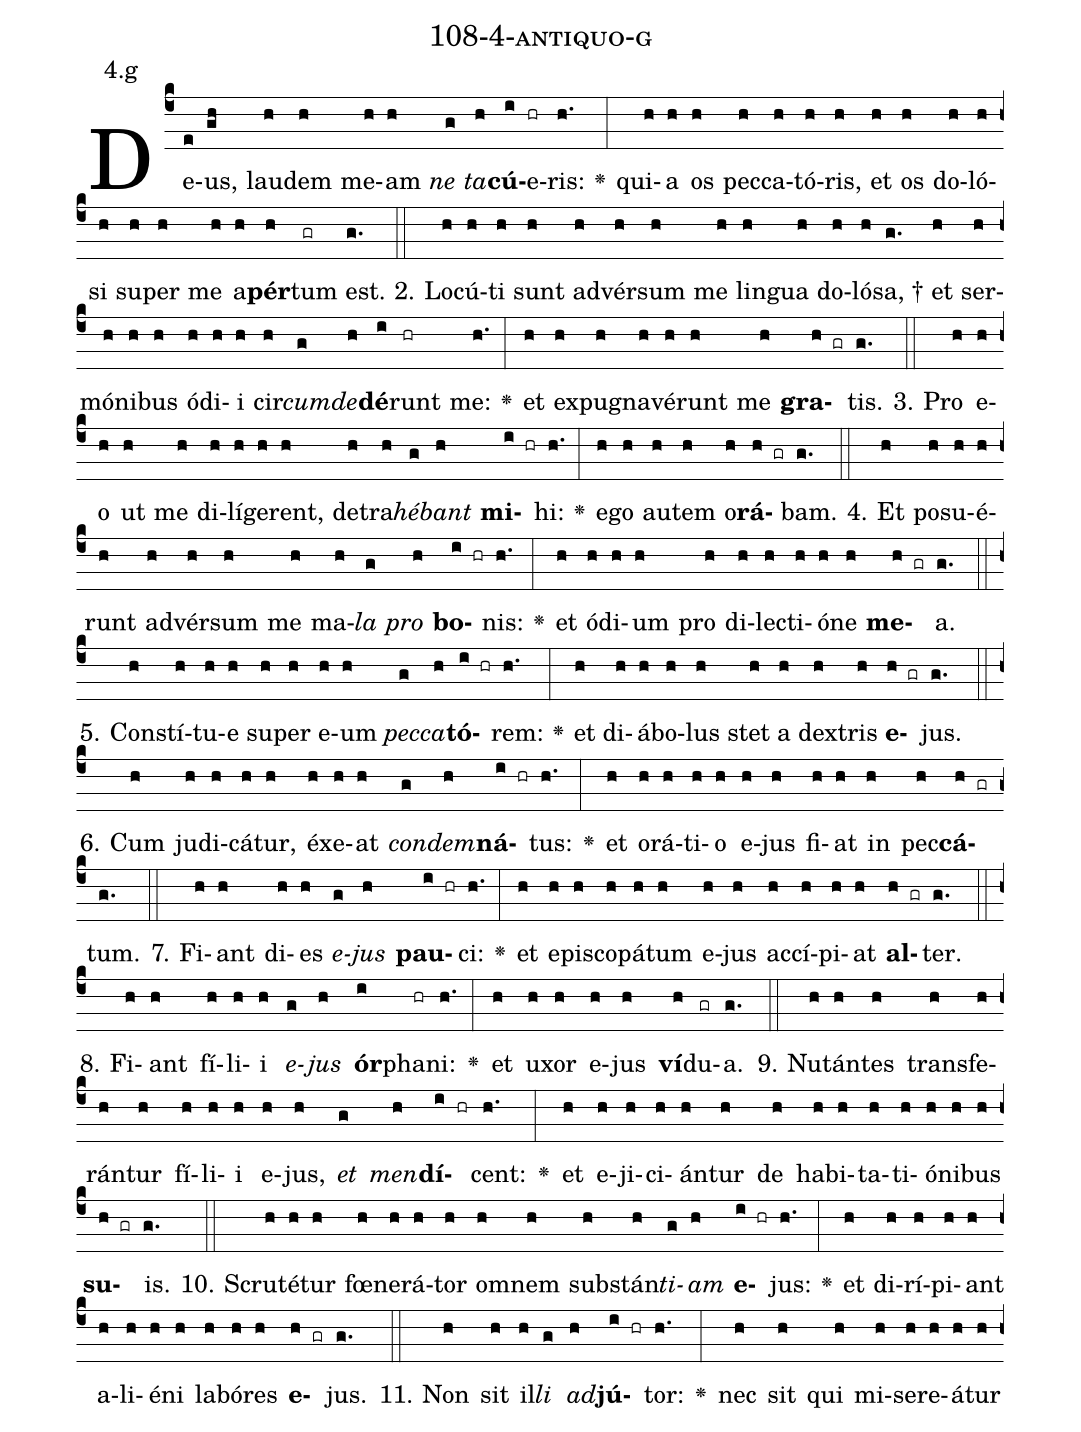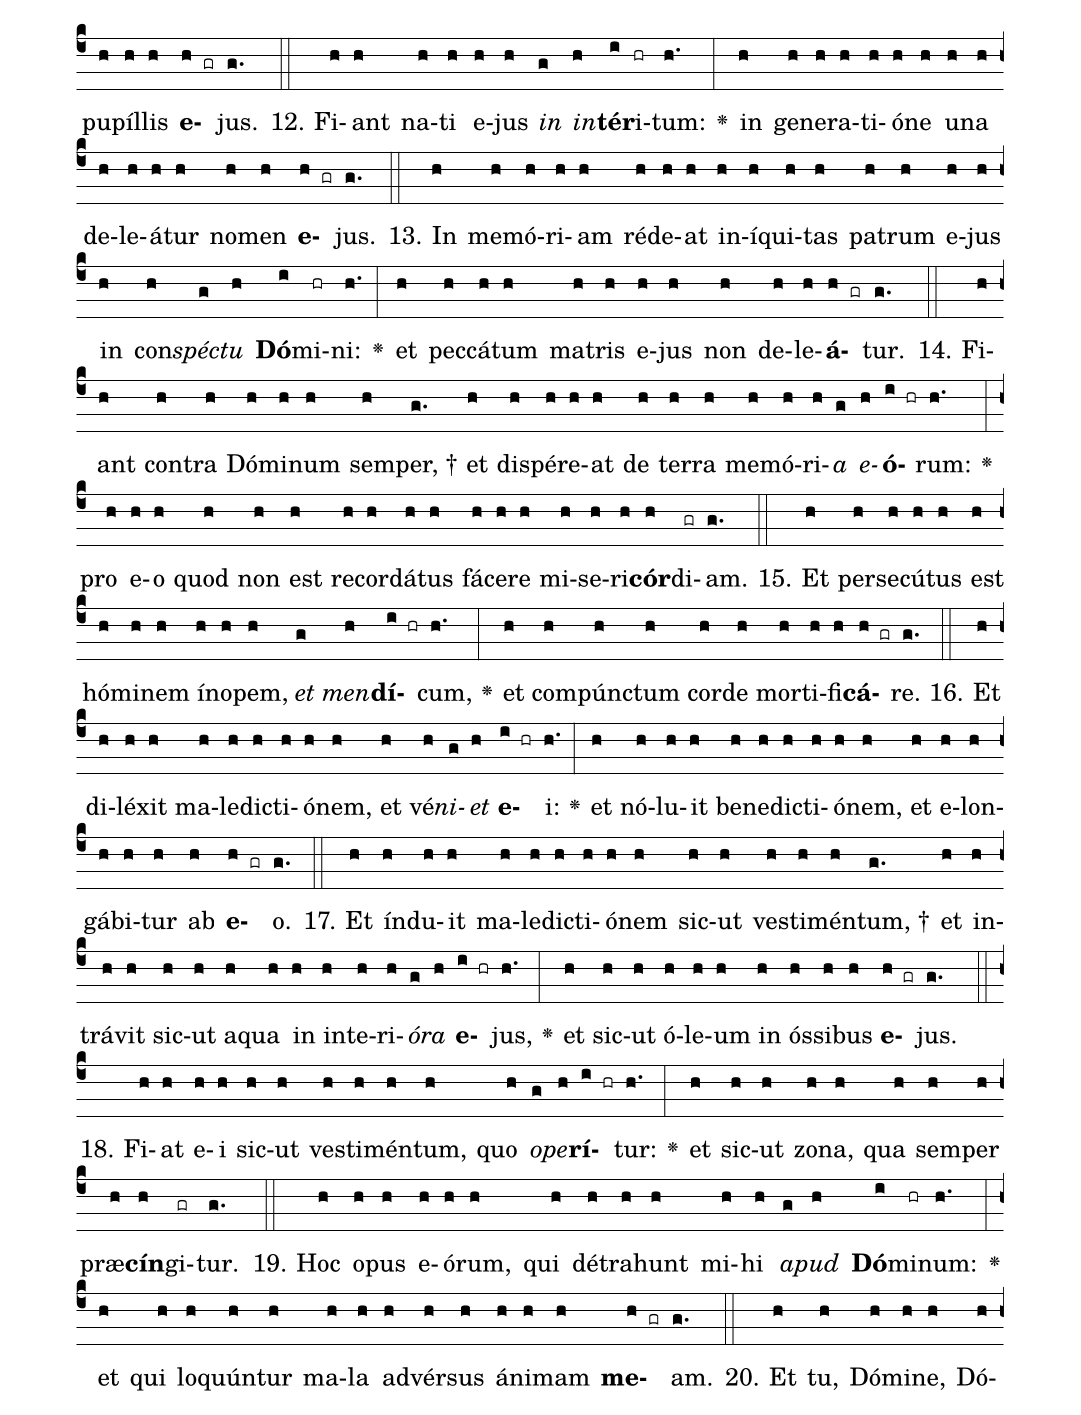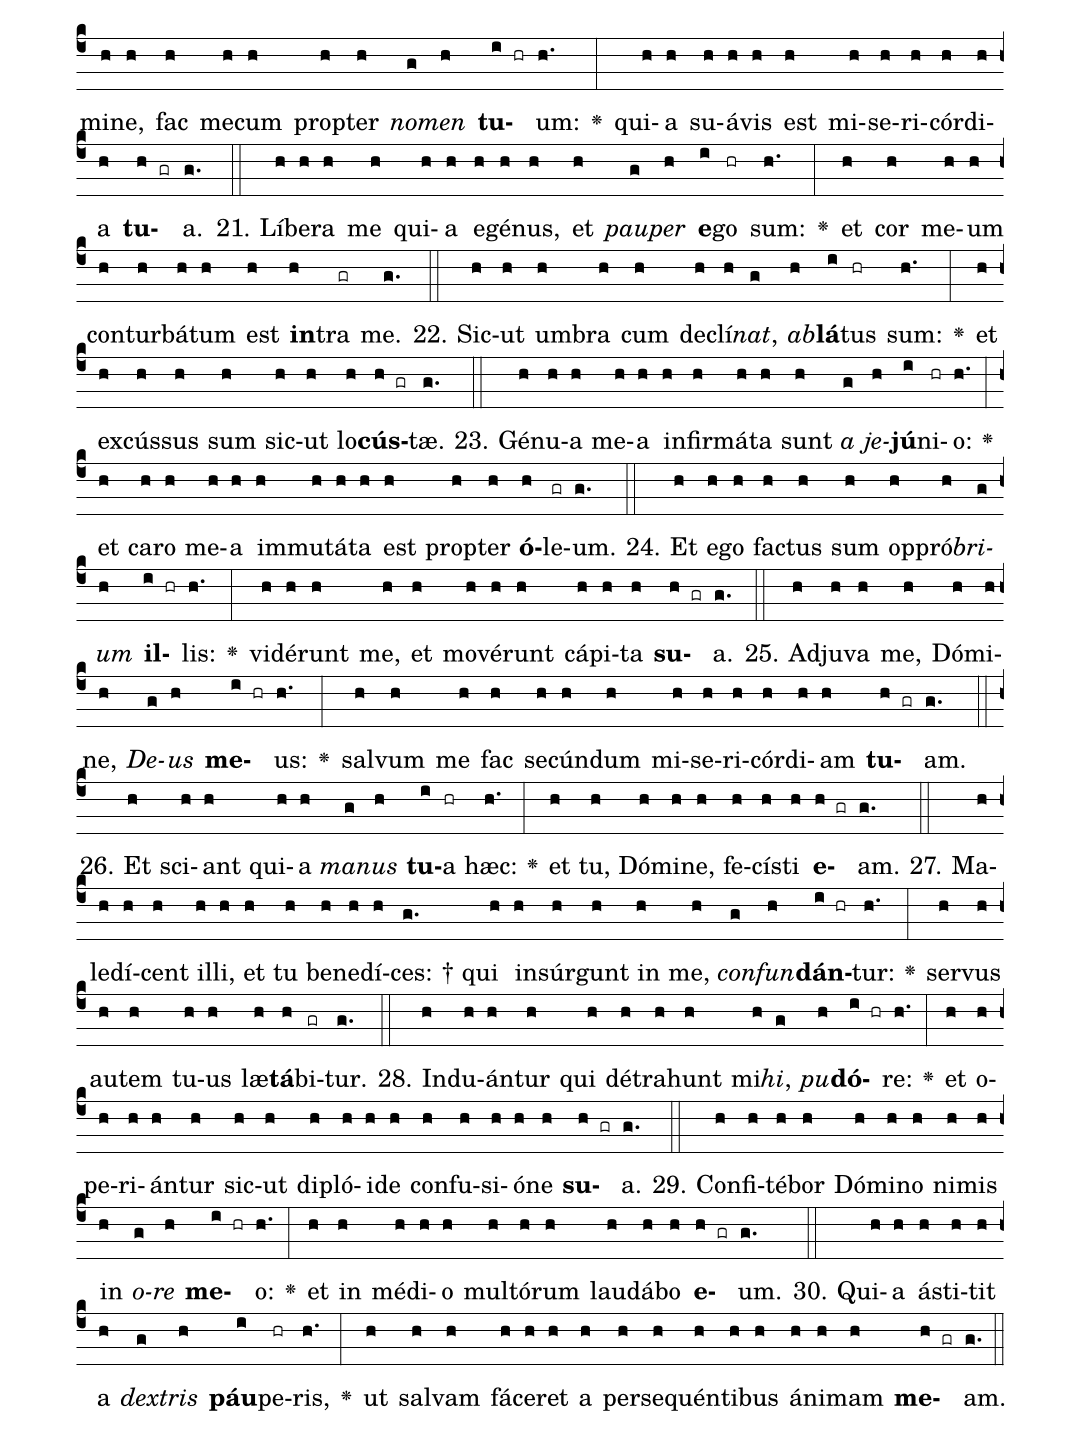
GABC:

name: 108-4-antiquo-g;
annotation: 4.g;
%%
(c4)De(e)us,(gh) lau(h)dem(h) me(h)am(h) <i>ne</i>(g) <i>ta</i>(h)<b>cú</b>(i)e(hr)ris:(h.) <v>\greheightstar</v>(:) qui(h)a(h) os(h) pec(h)ca(h)tó(h)ris,(h) et(h) os(h) do(h)ló(h)si(h) su(h)per(h) me(h) a(h)<b>pér</b>(h)tum(gr) est.(g.) (::)
2. Lo(h)cú(h)ti(h) sunt(h) ad(h)vér(h)sum(h) me(h) lin(h)gua(h) do(h)ló(h)sa, †(g.) et(h) ser(h)mó(h)ni(h)bus(h) ó(h)di(h)i(h) cir(h)<i>cum</i>(g)<i>de</i>(h)<b>dé</b>(i)runt(hr) me:(h.) <v>\greheightstar</v>(:) et(h) ex(h)pu(h)gna(h)vé(h)runt(h) me(h) <b>gra</b>(h gr)tis.(g.) (::)
3. Pro(h) e(h)o(h) ut(h) me(h) di(h)lí(h)ge(h)rent,(h) de(h)tra(h)<i>hé</i>(g)<i>bant</i>(h) <b>mi</b>(i hr)hi:(h.) <v>\greheightstar</v>(:) e(h)go(h) au(h)tem(h) o(h)<b>rá</b>(h gr)bam.(g.) (::)
4. Et(h) po(h)su(h)é(h)runt(h) ad(h)vér(h)sum(h) me(h) ma(h)<i>la</i>(g) <i>pro</i>(h) <b>bo</b>(i hr)nis:(h.) <v>\greheightstar</v>(:) et(h) ó(h)di(h)um(h) pro(h) di(h)lec(h)ti(h)ó(h)ne(h) <b>me</b>(h gr)a.(g.) (::)
5. Con(h)stí(h)tu(h)e(h) su(h)per(h) e(h)um(h) <i>pec</i>(g)<i>ca</i>(h)<b>tó</b>(i hr)rem:(h.) <v>\greheightstar</v>(:) et(h) di(h)á(h)bo(h)lus(h) stet(h) a(h) dex(h)tris(h) <b>e</b>(h gr)jus.(g.) (::)
6. Cum(h) ju(h)di(h)cá(h)tur,(h) éx(h)e(h)at(h) <i>con</i>(g)<i>dem</i>(h)<b>ná</b>(i hr)tus:(h.) <v>\greheightstar</v>(:) et(h) o(h)rá(h)ti(h)o(h) e(h)jus(h) fi(h)at(h) in(h) pec(h)<b>cá</b>(h gr)tum.(g.) (::)
7. Fi(h)ant(h) di(h)es(h) <i>e</i>(g)<i>jus</i>(h) <b>pau</b>(i hr)ci:(h.) <v>\greheightstar</v>(:) et(h) e(h)pis(h)co(h)pá(h)tum(h) e(h)jus(h) ac(h)cí(h)pi(h)at(h) <b>al</b>(h gr)ter.(g.) (::)
8. Fi(h)ant(h) fí(h)li(h)i(h) <i>e</i>(g)<i>jus</i>(h) <b>ór</b>(i)pha(hr)ni:(h.) <v>\greheightstar</v>(:) et(h) u(h)xor(h) e(h)jus(h) <b>ví</b>(h)du(gr)a.(g.) (::)
9. Nu(h)tán(h)tes(h) trans(h)fe(h)rán(h)tur(h) fí(h)li(h)i(h) e(h)jus,(h) <i>et</i>(g) <i>men</i>(h)<b>dí</b>(i hr)cent:(h.) <v>\greheightstar</v>(:) et(h) e(h)ji(h)ci(h)án(h)tur(h) de(h) ha(h)bi(h)ta(h)ti(h)ó(h)ni(h)bus(h) <b>su</b>(h gr)is.(g.) (::)
10. Scru(h)té(h)tur(h) fœ(h)ne(h)rá(h)tor(h) om(h)nem(h) sub(h)stán(h)<i>ti</i>(g)<i>am</i>(h) <b>e</b>(i hr)jus:(h.) <v>\greheightstar</v>(:) et(h) di(h)rí(h)pi(h)ant(h) a(h)li(h)é(h)ni(h) la(h)bó(h)res(h) <b>e</b>(h gr)jus.(g.) (::)
11. Non(h) sit(h) il(h)<i>li</i>(g) <i>ad</i>(h)<b>jú</b>(i hr)tor:(h.) <v>\greheightstar</v>(:) nec(h) sit(h) qui(h) mi(h)se(h)re(h)á(h)tur(h) pu(h)píl(h)lis(h) <b>e</b>(h gr)jus.(g.) (::)
12. Fi(h)ant(h) na(h)ti(h) e(h)jus(h) <i>in</i>(g) <i>in</i>(h)<b>tér</b>(i)i(hr)tum:(h.) <v>\greheightstar</v>(:) in(h) ge(h)ne(h)ra(h)ti(h)ó(h)ne(h) u(h)na(h) de(h)le(h)á(h)tur(h) no(h)men(h) <b>e</b>(h gr)jus.(g.) (::)
13. In(h) me(h)mó(h)ri(h)am(h) réd(h)e(h)at(h) in(h)í(h)qui(h)tas(h) pa(h)trum(h) e(h)jus(h) in(h) con(h)<i>spéc</i>(g)<i>tu</i>(h) <b>Dó</b>(i)mi(hr)ni:(h.) <v>\greheightstar</v>(:) et(h) pec(h)cá(h)tum(h) ma(h)tris(h) e(h)jus(h) non(h) de(h)le(h)<b>á</b>(h gr)tur.(g.) (::)
14. Fi(h)ant(h) con(h)tra(h) Dó(h)mi(h)num(h) sem(h)per, †(g.) et(h) dis(h)pér(h)e(h)at(h) de(h) ter(h)ra(h) me(h)mó(h)ri(h)<i>a</i>(g) <i>e</i>(h)<b>ó</b>(i hr)rum:(h.) <v>\greheightstar</v>(:) pro(h) e(h)o(h) quod(h) non(h) est(h) re(h)cor(h)dá(h)tus(h) fá(h)ce(h)re(h) mi(h)se(h)ri(h)<b>cór</b>(h)di(gr)am.(g.) (::)
15. Et(h) per(h)se(h)cú(h)tus(h) est(h) hó(h)mi(h)nem(h) ín(h)o(h)pem,(h) <i>et</i>(g) <i>men</i>(h)<b>dí</b>(i hr)cum,(h.) <v>\greheightstar</v>(:) et(h) com(h)púnc(h)tum(h) cor(h)de(h) mor(h)ti(h)fi(h)<b>cá</b>(h gr)re.(g.) (::)
16. Et(h) di(h)lé(h)xit(h) ma(h)le(h)dic(h)ti(h)ó(h)nem,(h) et(h) vé(h)<i>ni</i>(g)<i>et</i>(h) <b>e</b>(i hr)i:(h.) <v>\greheightstar</v>(:) et(h) nó(h)lu(h)it(h) be(h)ne(h)dic(h)ti(h)ó(h)nem,(h) et(h) e(h)lon(h)gá(h)bi(h)tur(h) ab(h) <b>e</b>(h gr)o.(g.) (::)
17. Et(h) índ(h)u(h)it(h) ma(h)le(h)dic(h)ti(h)ó(h)nem(h) sic(h)ut(h) ves(h)ti(h)mén(h)tum, †(g.) et(h) in(h)trá(h)vit(h) sic(h)ut(h) a(h)qua(h) in(h) in(h)te(h)ri(h)<i>ó</i>(g)<i>ra</i>(h) <b>e</b>(i hr)jus,(h.) <v>\greheightstar</v>(:) et(h) sic(h)ut(h) ó(h)le(h)um(h) in(h) ós(h)si(h)bus(h) <b>e</b>(h gr)jus.(g.) (::)
18. Fi(h)at(h) e(h)i(h) sic(h)ut(h) ves(h)ti(h)mén(h)tum,(h) quo(h) <i>o</i>(g)<i>pe</i>(h)<b>rí</b>(i hr)tur:(h.) <v>\greheightstar</v>(:) et(h) sic(h)ut(h) zo(h)na,(h) qua(h) sem(h)per(h) præ(h)<b>cín</b>(h)gi(gr)tur.(g.) (::)
19. Hoc(h) o(h)pus(h) e(h)ó(h)rum,(h) qui(h) dé(h)tra(h)hunt(h) mi(h)hi(h) <i>a</i>(g)<i>pud</i>(h) <b>Dó</b>(i)mi(hr)num:(h.) <v>\greheightstar</v>(:) et(h) qui(h) lo(h)quún(h)tur(h) ma(h)la(h) ad(h)vér(h)sus(h) á(h)ni(h)mam(h) <b>me</b>(h gr)am.(g.) (::)
20. Et(h) tu,(h) Dó(h)mi(h)ne,(h) Dó(h)mi(h)ne,(h) fac(h) me(h)cum(h) prop(h)ter(h) <i>no</i>(g)<i>men</i>(h) <b>tu</b>(i hr)um:(h.) <v>\greheightstar</v>(:) qui(h)a(h) su(h)á(h)vis(h) est(h) mi(h)se(h)ri(h)cór(h)di(h)a(h) <b>tu</b>(h gr)a.(g.) (::)
21. Lí(h)be(h)ra(h) me(h) qui(h)a(h) e(h)gé(h)nus,(h) et(h) <i>pau</i>(g)<i>per</i>(h) <b>e</b>(i)go(hr) sum:(h.) <v>\greheightstar</v>(:) et(h) cor(h) me(h)um(h) con(h)tur(h)bá(h)tum(h) est(h) <b>in</b>(h)tra(gr) me.(g.) (::)
22. Sic(h)ut(h) um(h)bra(h) cum(h) de(h)clí(h)<i>nat</i>,(g) <i>ab</i>(h)<b>lá</b>(i)tus(hr) sum:(h.) <v>\greheightstar</v>(:) et(h) ex(h)cús(h)sus(h) sum(h) sic(h)ut(h) lo(h)<b>cús</b>(h gr)tæ.(g.) (::)
23. Gé(h)nu(h)a(h) me(h)a(h) in(h)fir(h)má(h)ta(h) sunt(h) <i>a</i>(g) <i>je</i>(h)<b>jú</b>(i)ni(hr)o:(h.) <v>\greheightstar</v>(:) et(h) ca(h)ro(h) me(h)a(h) im(h)mu(h)tá(h)ta(h) est(h) prop(h)ter(h) <b>ó</b>(h)le(gr)um.(g.) (::)
24. Et(h) e(h)go(h) fac(h)tus(h) sum(h) op(h)pró(h)<i>bri</i>(g)<i>um</i>(h) <b>il</b>(i hr)lis:(h.) <v>\greheightstar</v>(:) vi(h)dé(h)runt(h) me,(h) et(h) mo(h)vé(h)runt(h) cá(h)pi(h)ta(h) <b>su</b>(h gr)a.(g.) (::)
25. Ad(h)ju(h)va(h) me,(h) Dó(h)mi(h)ne,(h) <i>De</i>(g)<i>us</i>(h) <b>me</b>(i hr)us:(h.) <v>\greheightstar</v>(:) sal(h)vum(h) me(h) fac(h) se(h)cún(h)dum(h) mi(h)se(h)ri(h)cór(h)di(h)am(h) <b>tu</b>(h gr)am.(g.) (::)
26. Et(h) sci(h)ant(h) qui(h)a(h) <i>ma</i>(g)<i>nus</i>(h) <b>tu</b>(i)a(hr) hæc:(h.) <v>\greheightstar</v>(:) et(h) tu,(h) Dó(h)mi(h)ne,(h) fe(h)cís(h)ti(h) <b>e</b>(h gr)am.(g.) (::)
27. Ma(h)le(h)dí(h)cent(h) il(h)li,(h) et(h) tu(h) be(h)ne(h)dí(h)ces: †(g.) qui(h) in(h)súr(h)gunt(h) in(h) me,(h) <i>con</i>(g)<i>fun</i>(h)<b>dán</b>(i hr)tur:(h.) <v>\greheightstar</v>(:) ser(h)vus(h) au(h)tem(h) tu(h)us(h) læ(h)<b>tá</b>(h)bi(gr)tur.(g.) (::)
28. Ind(h)u(h)án(h)tur(h) qui(h) dé(h)tra(h)hunt(h) mi(h)<i>hi</i>,(g) <i>pu</i>(h)<b>dó</b>(i hr)re:(h.) <v>\greheightstar</v>(:) et(h) o(h)pe(h)ri(h)án(h)tur(h) sic(h)ut(h) di(h)pló(h)i(h)de(h) con(h)fu(h)si(h)ó(h)ne(h) <b>su</b>(h gr)a.(g.) (::)
29. Con(h)fi(h)té(h)bor(h) Dó(h)mi(h)no(h) ni(h)mis(h) in(h) <i>o</i>(g)<i>re</i>(h) <b>me</b>(i hr)o:(h.) <v>\greheightstar</v>(:) et(h) in(h) mé(h)di(h)o(h) mul(h)tó(h)rum(h) lau(h)dá(h)bo(h) <b>e</b>(h gr)um.(g.) (::)
30. Qui(h)a(h) á(h)sti(h)tit(h) a(h) <i>dex</i>(g)<i>tris</i>(h) <b>páu</b>(i)pe(hr)ris,(h.) <v>\greheightstar</v>(:) ut(h) sal(h)vam(h) fá(h)ce(h)ret(h) a(h) per(h)se(h)quén(h)ti(h)bus(h) á(h)ni(h)mam(h) <b>me</b>(h gr)am.(g.) (::)
